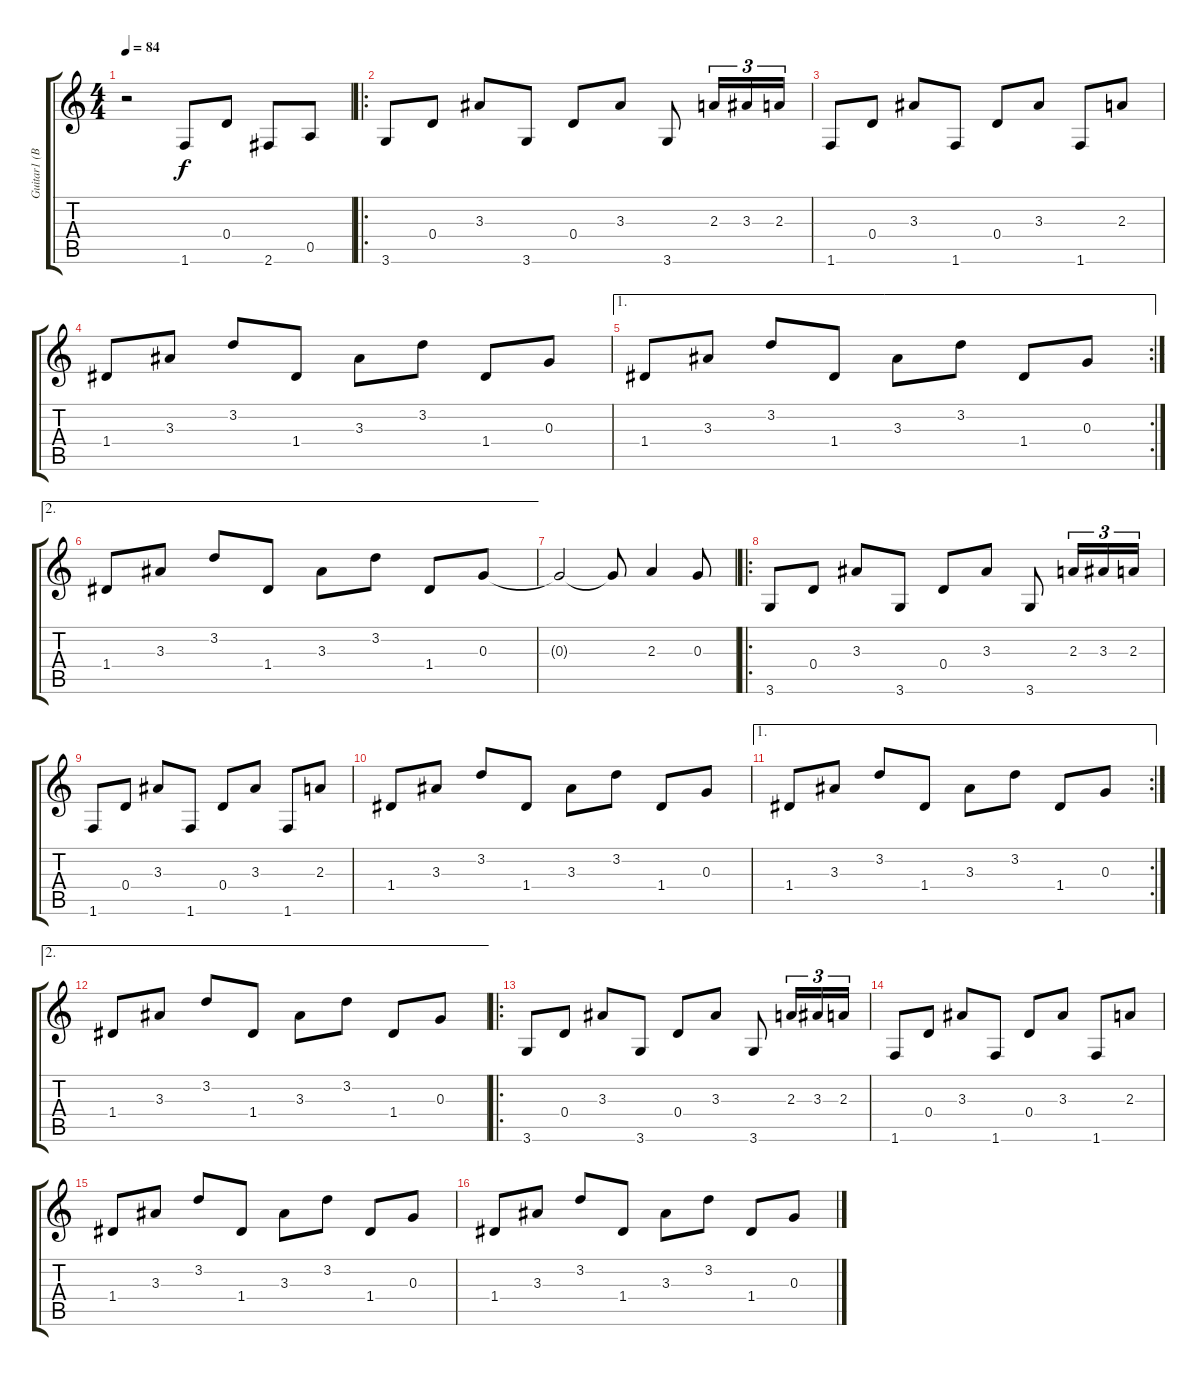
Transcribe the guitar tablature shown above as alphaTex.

\track ("Guitar1 (Bo)" "Guitar1 (B") {instrument acousticguitarnylon}
\staff {score tabs}
\tuning (E4 B3 G3 D3 A2 E2) {hide}
\ts (4 4)
\tempo 84
\clef g2
\ks c
r.2{dy f instrument acousticguitarnylon} 1.6.8 0.4.8 2.6.8 0.5.8 |
\ro
3.6.8 0.4.8 3.3.8 3.6.8 0.4.8 3.3.8 3.6.8 2.3.16{tu (3 2)} 3.3.16{tu (3 2)} 2.3.16{tu (3 2)} |
1.6.8 0.4.8 3.3.8 1.6.8 0.4.8 3.3.8 1.6.8 2.3.8 |
1.4.8 3.3.8 3.2.8 1.4.8 3.3.8 3.2.8 1.4.8 0.3.8 |
\ae 1
\rc 2
1.4.8 3.3.8 3.2.8 1.4.8 3.3.8 3.2.8 1.4.8 0.3.8 |
\ae 2
1.4.8 3.3.8 3.2.8 1.4.8 3.3.8 3.2.8 1.4.8 0.3.8 |
0.3{t}.2 0.3{t}.8 2.3.4 0.3.8 |
\ro
3.6.8 0.4.8 3.3.8 3.6.8 0.4.8 3.3.8 3.6.8 2.3.16{tu (3 2)} 3.3.16{tu (3 2)} 2.3.16{tu (3 2)} |
1.6.8 0.4.8 3.3.8 1.6.8 0.4.8 3.3.8 1.6.8 2.3.8 |
1.4.8 3.3.8 3.2.8 1.4.8 3.3.8 3.2.8 1.4.8 0.3.8 |
\ae 1
\rc 2
1.4.8 3.3.8 3.2.8 1.4.8 3.3.8 3.2.8 1.4.8 0.3.8 |
\ae 2
1.4.8 3.3.8 3.2.8 1.4.8 3.3.8 3.2.8 1.4.8 0.3.8 |
\ro
3.6.8 0.4.8 3.3.8 3.6.8 0.4.8 3.3.8 3.6.8 2.3.16{tu (3 2)} 3.3.16{tu (3 2)} 2.3.16{tu (3 2)} |
1.6.8 0.4.8 3.3.8 1.6.8 0.4.8 3.3.8 1.6.8 2.3.8 |
1.4.8 3.3.8 3.2.8 1.4.8 3.3.8 3.2.8 1.4.8 0.3.8 |
1.4.8 3.3.8 3.2.8 1.4.8 3.3.8 3.2.8 1.4.8 0.3.8
